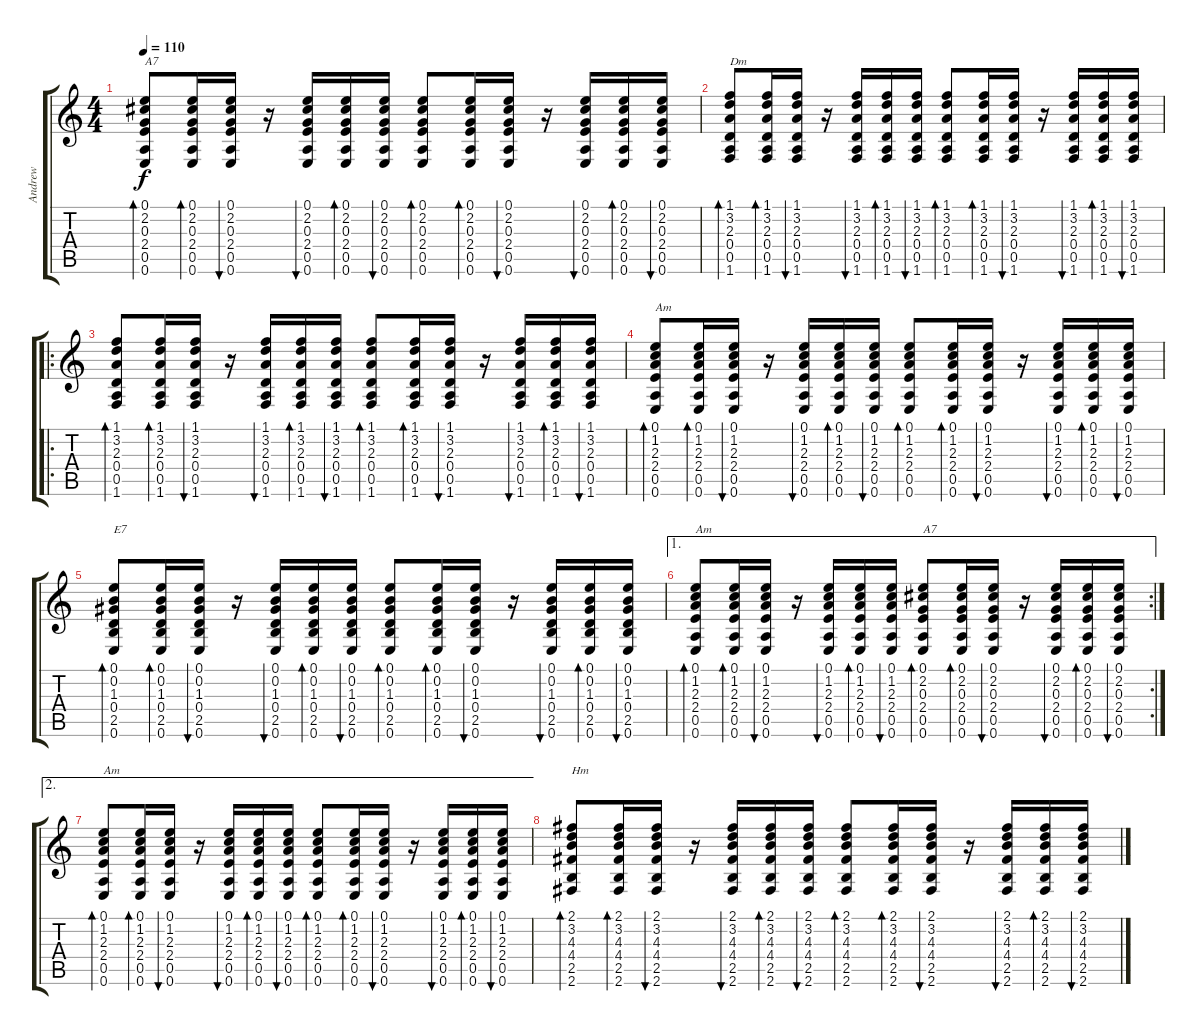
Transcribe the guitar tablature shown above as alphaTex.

\track ("Andrew" "Andrew") {instrument acousticguitarnylon}
\staff {score tabs}
\tuning (E4 B3 G3 D3 A2 E2) {hide}
\ts (4 4)
\tempo 110
\clef g2
\ks c
(0.1 2.2 0.3 2.4 0.5 0.6).8{bd 30 txt "A7" dy f} (0.1 2.2 0.3 2.4 0.5 0.6).16{bd 30} (0.1 2.2 0.3 2.4 0.5 0.6).16{bu 30} r.16 (0.1 2.2 0.3 2.4 0.5 0.6).16{bu 30} (0.1 2.2 0.3 2.4 0.5 0.6).16{bd 30} (0.1 2.2 0.3 2.4 0.5 0.6).16{bu 30} (0.1 2.2 0.3 2.4 0.5 0.6).8{bd 30} (0.1 2.2 0.3 2.4 0.5 0.6).16{bd 30} (0.1 2.2 0.3 2.4 0.5 0.6).16{bu 30} r.16 (0.1 2.2 0.3 2.4 0.5 0.6).16{bu 30} (0.1 2.2 0.3 2.4 0.5 0.6).16{bd 30} (0.1 2.2 0.3 2.4 0.5 0.6).16{bu 30} |
(1.1 3.2 2.3 0.4 0.5 1.6).8{bd 30 txt "Dm"} (1.1 3.2 2.3 0.4 0.5 1.6).16{bd 30} (1.1 3.2 2.3 0.4 0.5 1.6).16{bu 30} r.16 (1.1 3.2 2.3 0.4 0.5 1.6).16{bu 30} (1.1 3.2 2.3 0.4 0.5 1.6).16{bd 30} (1.1 3.2 2.3 0.4 0.5 1.6).16{bu 30} (1.1 3.2 2.3 0.4 0.5 1.6).8{bd 30} (1.1 3.2 2.3 0.4 0.5 1.6).16{bd 30} (1.1 3.2 2.3 0.4 0.5 1.6).16{bu 30} r.16 (1.1 3.2 2.3 0.4 0.5 1.6).16{bu 30} (1.1 3.2 2.3 0.4 0.5 1.6).16{bd 30} (1.1 3.2 2.3 0.4 0.5 1.6).16{bu 30} |
\ro
(1.1 3.2 2.3 0.4 0.5 1.6).8{bd 30} (1.1 3.2 2.3 0.4 0.5 1.6).16{bd 30} (1.1 3.2 2.3 0.4 0.5 1.6).16{bu 30} r.16 (1.1 3.2 2.3 0.4 0.5 1.6).16{bu 30} (1.1 3.2 2.3 0.4 0.5 1.6).16{bd 30} (1.1 3.2 2.3 0.4 0.5 1.6).16{bu 30} (1.1 3.2 2.3 0.4 0.5 1.6).8{bd 30} (1.1 3.2 2.3 0.4 0.5 1.6).16{bd 30} (1.1 3.2 2.3 0.4 0.5 1.6).16{bu 30} r.16 (1.1 3.2 2.3 0.4 0.5 1.6).16{bu 30} (1.1 3.2 2.3 0.4 0.5 1.6).16{bd 30} (1.1 3.2 2.3 0.4 0.5 1.6).16{bu 30} |
(0.1 1.2 2.3 2.4 0.5 0.6).8{bd 30 txt "Am"} (0.1 1.2 2.3 2.4 0.5 0.6).16{bd 30} (0.1 1.2 2.3 2.4 0.5 0.6).16{bu 30} r.16 (0.1 1.2 2.3 2.4 0.5 0.6).16{bu 30} (0.1 1.2 2.3 2.4 0.5 0.6).16{bd 30} (0.1 1.2 2.3 2.4 0.5 0.6).16{bu 30} (0.1 1.2 2.3 2.4 0.5 0.6).8{bd 30} (0.1 1.2 2.3 2.4 0.5 0.6).16{bd 30} (0.1 1.2 2.3 2.4 0.5 0.6).16{bu 30} r.16 (0.1 1.2 2.3 2.4 0.5 0.6).16{bu 30} (0.1 1.2 2.3 2.4 0.5 0.6).16{bd 30} (0.1 1.2 2.3 2.4 0.5 0.6).16{bu 30} |
(0.1 0.2 1.3 0.4 2.5 0.6).8{bd 30 txt "E7"} (0.1 0.2 1.3 0.4 2.5 0.6).16{bd 30} (0.1 0.2 1.3 0.4 2.5 0.6).16{bu 30} r.16 (0.1 0.2 1.3 0.4 2.5 0.6).16{bu 30} (0.1 0.2 1.3 0.4 2.5 0.6).16{bd 30} (0.1 0.2 1.3 0.4 2.5 0.6).16{bu 30} (0.1 0.2 1.3 0.4 2.5 0.6).8{bd 30} (0.1 0.2 1.3 0.4 2.5 0.6).16{bd 30} (0.1 0.2 1.3 0.4 2.5 0.6).16{bu 30} r.16 (0.1 0.2 1.3 0.4 2.5 0.6).16{bu 30} (0.1 0.2 1.3 0.4 2.5 0.6).16{bd 30} (0.1 0.2 1.3 0.4 2.5 0.6).16{bu 30} |
\ae 1
\rc 2
(0.1 1.2 2.3 2.4 0.5 0.6).8{bd 30 txt "Am"} (0.1 1.2 2.3 2.4 0.5 0.6).16{bd 30} (0.1 1.2 2.3 2.4 0.5 0.6).16{bu 30} r.16 (0.1 1.2 2.3 2.4 0.5 0.6).16{bu 30} (0.1 1.2 2.3 2.4 0.5 0.6).16{bd 30} (0.1 1.2 2.3 2.4 0.5 0.6).16{bu 30} (0.1 2.2 0.3 2.4 0.5 0.6).8{bd 30 txt "A7"} (0.1 2.2 0.3 2.4 0.5 0.6).16{bd 30} (0.1 2.2 0.3 2.4 0.5 0.6).16{bu 30} r.16 (0.1 2.2 0.3 2.4 0.5 0.6).16{bu 30} (0.1 2.2 0.3 2.4 0.5 0.6).16{bd 30} (0.1 2.2 0.3 2.4 0.5 0.6).16{bu 30} |
\ae 2
(0.1 1.2 2.3 2.4 0.5 0.6).8{bd 30 txt "Am"} (0.1 1.2 2.3 2.4 0.5 0.6).16{bd 30} (0.1 1.2 2.3 2.4 0.5 0.6).16{bu 30} r.16 (0.1 1.2 2.3 2.4 0.5 0.6).16{bu 30} (0.1 1.2 2.3 2.4 0.5 0.6).16{bd 30} (0.1 1.2 2.3 2.4 0.5 0.6).16{bu 30} (0.1 1.2 2.3 2.4 0.5 0.6).8{bd 30} (0.1 1.2 2.3 2.4 0.5 0.6).16{bd 30} (0.1 1.2 2.3 2.4 0.5 0.6).16{bu 30} r.16 (0.1 1.2 2.3 2.4 0.5 0.6).16{bu 30} (0.1 1.2 2.3 2.4 0.5 0.6).16{bd 30} (0.1 1.2 2.3 2.4 0.5 0.6).16{bu 30} |
(2.1 3.2 4.3 4.4 2.5 2.6).8{bd 30 txt "Hm"} (2.1 3.2 4.3 4.4 2.5 2.6).16{bd 30} (2.1 3.2 4.3 4.4 2.5 2.6).16{bu 30} r.16 (2.1 3.2 4.3 4.4 2.5 2.6).16{bu 30} (2.1 3.2 4.3 4.4 2.5 2.6).16{bd 30} (2.1 3.2 4.3 4.4 2.5 2.6).16{bu 30} (2.1 3.2 4.3 4.4 2.5 2.6).8{bd 30} (2.1 3.2 4.3 4.4 2.5 2.6).16{bd 30} (2.1 3.2 4.3 4.4 2.5 2.6).16{bu 30} r.16 (2.1 3.2 4.3 4.4 2.5 2.6).16{bu 30} (2.1 3.2 4.3 4.4 2.5 2.6).16{bd 30} (2.1 3.2 4.3 4.4 2.5 2.6).16{bu 30}
